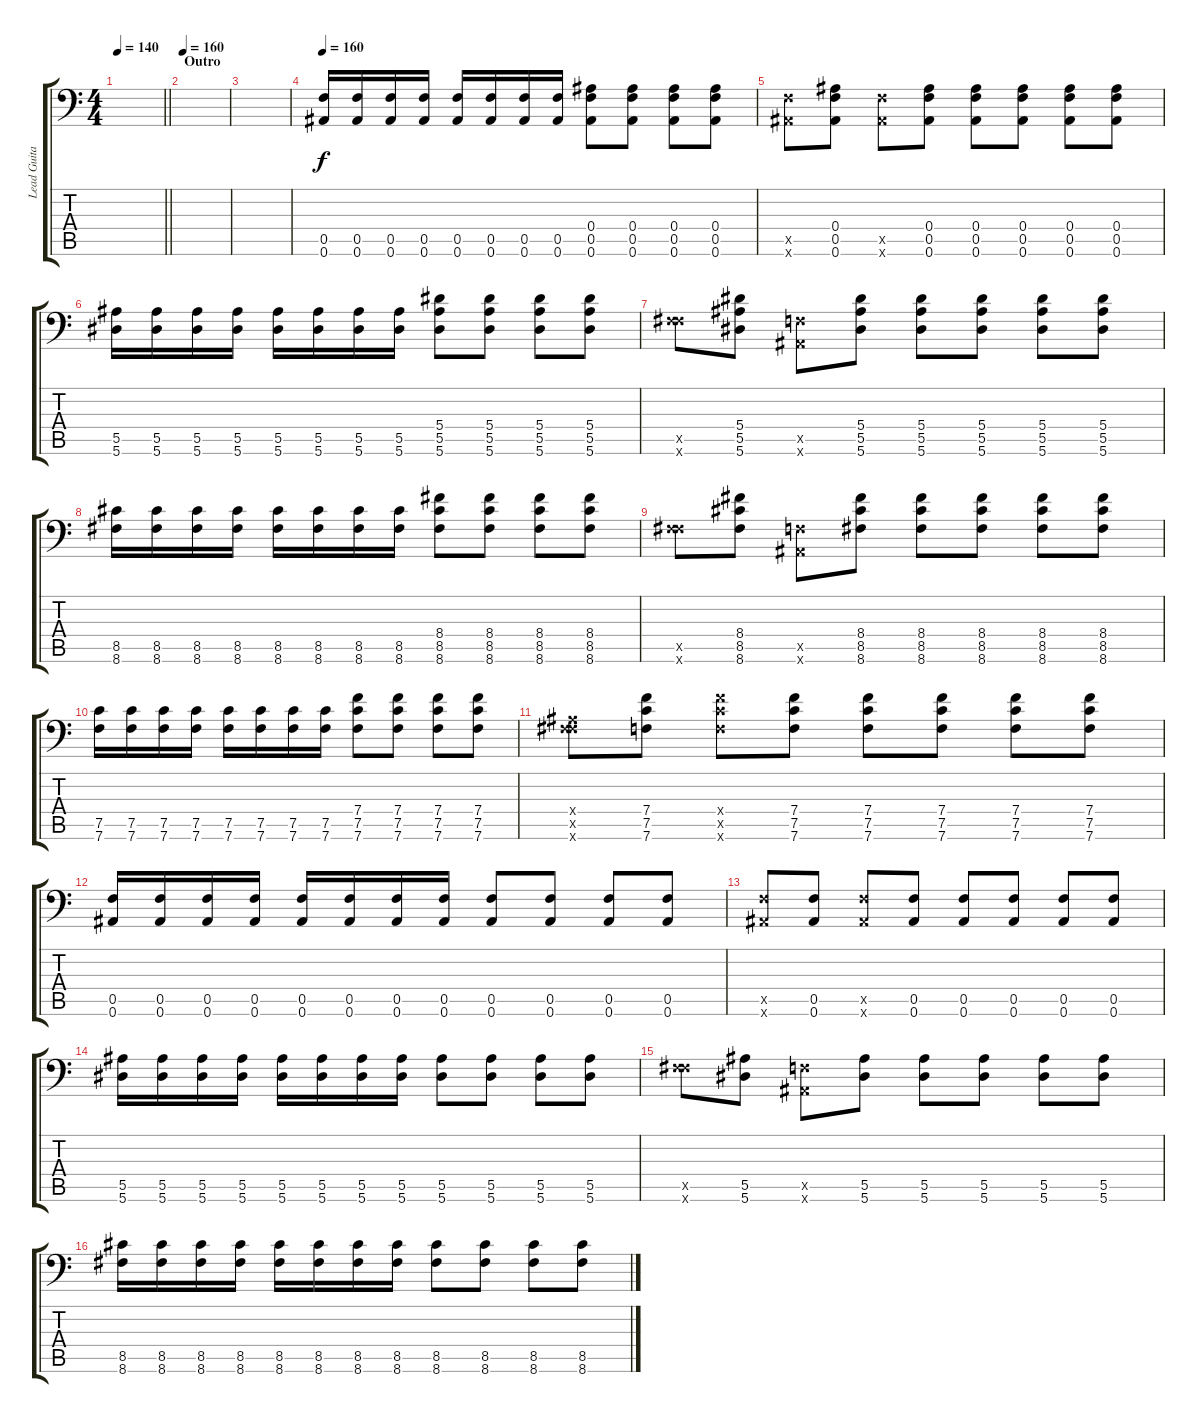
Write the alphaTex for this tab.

\track ("Lead Guitar" "Lead Guita") {instrument distortionguitar}
\staff {score tabs}
\tuning (C4 G3 Eb3 Bb2 F2 Bb1) {hide}
\ts (4 4)
\tempo 140
\clef f4
\barLineRight lightlight
\ks c
|
\section ("" "Outro")
\tempo 160
|
|
\tempo 160
(0.5 0.6).16 (0.5 0.6).16 (0.5 0.6).16 (0.5 0.6).16 (0.5 0.6).16 (0.5 0.6).16 (0.5 0.6).16 (0.5 0.6).16 (0.4 0.5 0.6).8 (0.4 0.5 0.6).8 (0.4 0.5 0.6).8 (0.4 0.5 0.6).8 |
(0.5{x} 0.6{x}).8 (0.4 0.5 0.6).8 (0.5{x} 0.6{x}).8 (0.4 0.5 0.6).8 (0.4 0.5 0.6).8 (0.4 0.5 0.6).8 (0.4 0.5 0.6).8 (0.4 0.5 0.6).8 |
(5.5 5.6).16 (5.5 5.6).16 (5.5 5.6).16 (5.5 5.6).16 (5.5 5.6).16 (5.5 5.6).16 (5.5 5.6).16 (5.5 5.6).16 (5.4 5.5 5.6).8 (5.4 5.5 5.6).8 (5.4 5.5 5.6).8 (5.4 5.5 5.6).8 |
(0.5{x} 8.6{x}).8 (5.4 5.5 5.6).8 (0.5{x} 0.6{x}).8 (5.4 5.5 5.6).8 (5.4 5.5 5.6).8 (5.4 5.5 5.6).8 (5.4 5.5 5.6).8 (5.4 5.5 5.6).8 |
(8.5 8.6).16 (8.5 8.6).16 (8.5 8.6).16 (8.5 8.6).16 (8.5 8.6).16 (8.5 8.6).16 (8.5 8.6).16 (8.5 8.6).16 (8.4 8.5 8.6).8 (8.4 8.5 8.6).8 (8.4 8.5 8.6).8 (8.4 8.5 8.6).8 |
(0.5{x} 8.6{x}).8 (8.4 8.5 8.6).8 (0.5{x} 0.6{x}).8 (8.4 8.5 8.6).8 (8.4 8.5 8.6).8 (8.4 8.5 8.6).8 (8.4 8.5 8.6).8 (8.4 8.5 8.6).8 |
(7.5 7.6).16 (7.5 7.6).16 (7.5 7.6).16 (7.5 7.6).16 (7.5 7.6).16 (7.5 7.6).16 (7.5 7.6).16 (7.5 7.6).16 (7.4 7.5 7.6).8 (7.4 7.5 7.6).8 (7.4 7.5 7.6).8 (7.4 7.5 7.6).8 |
(0.4{x} 0.5{x} 8.6{x}).8 (7.4 7.5 7.6).8 (7.4{x} 7.5{x} 7.6{x}).8 (7.4 7.5 7.6).8 (7.4 7.5 7.6).8 (7.4 7.5 7.6).8 (7.4 7.5 7.6).8 (7.4 7.5 7.6).8 |
(0.5 0.6).16 (0.5 0.6).16 (0.5 0.6).16 (0.5 0.6).16 (0.5 0.6).16 (0.5 0.6).16 (0.5 0.6).16 (0.5 0.6).16 (0.5 0.6).8 (0.5 0.6).8 (0.5 0.6).8 (0.5 0.6).8 |
(0.5{x} 0.6{x}).8 (0.5 0.6).8 (0.5{x} 0.6{x}).8 (0.5 0.6).8 (0.5 0.6).8 (0.5 0.6).8 (0.5 0.6).8 (0.5 0.6).8 |
(5.5 5.6).16 (5.5 5.6).16 (5.5 5.6).16 (5.5 5.6).16 (5.5 5.6).16 (5.5 5.6).16 (5.5 5.6).16 (5.5 5.6).16 (5.5 5.6).8 (5.5 5.6).8 (5.5 5.6).8 (5.5 5.6).8 |
(0.5{x} 8.6{x}).8 (5.5 5.6).8 (0.5{x} 0.6{x}).8 (5.5 5.6).8 (5.5 5.6).8 (5.5 5.6).8 (5.5 5.6).8 (5.5 5.6).8 |
(8.5 8.6).16 (8.5 8.6).16 (8.5 8.6).16 (8.5 8.6).16 (8.5 8.6).16 (8.5 8.6).16 (8.5 8.6).16 (8.5 8.6).16 (8.5 8.6).8 (8.5 8.6).8 (8.5 8.6).8 (8.5 8.6).8
